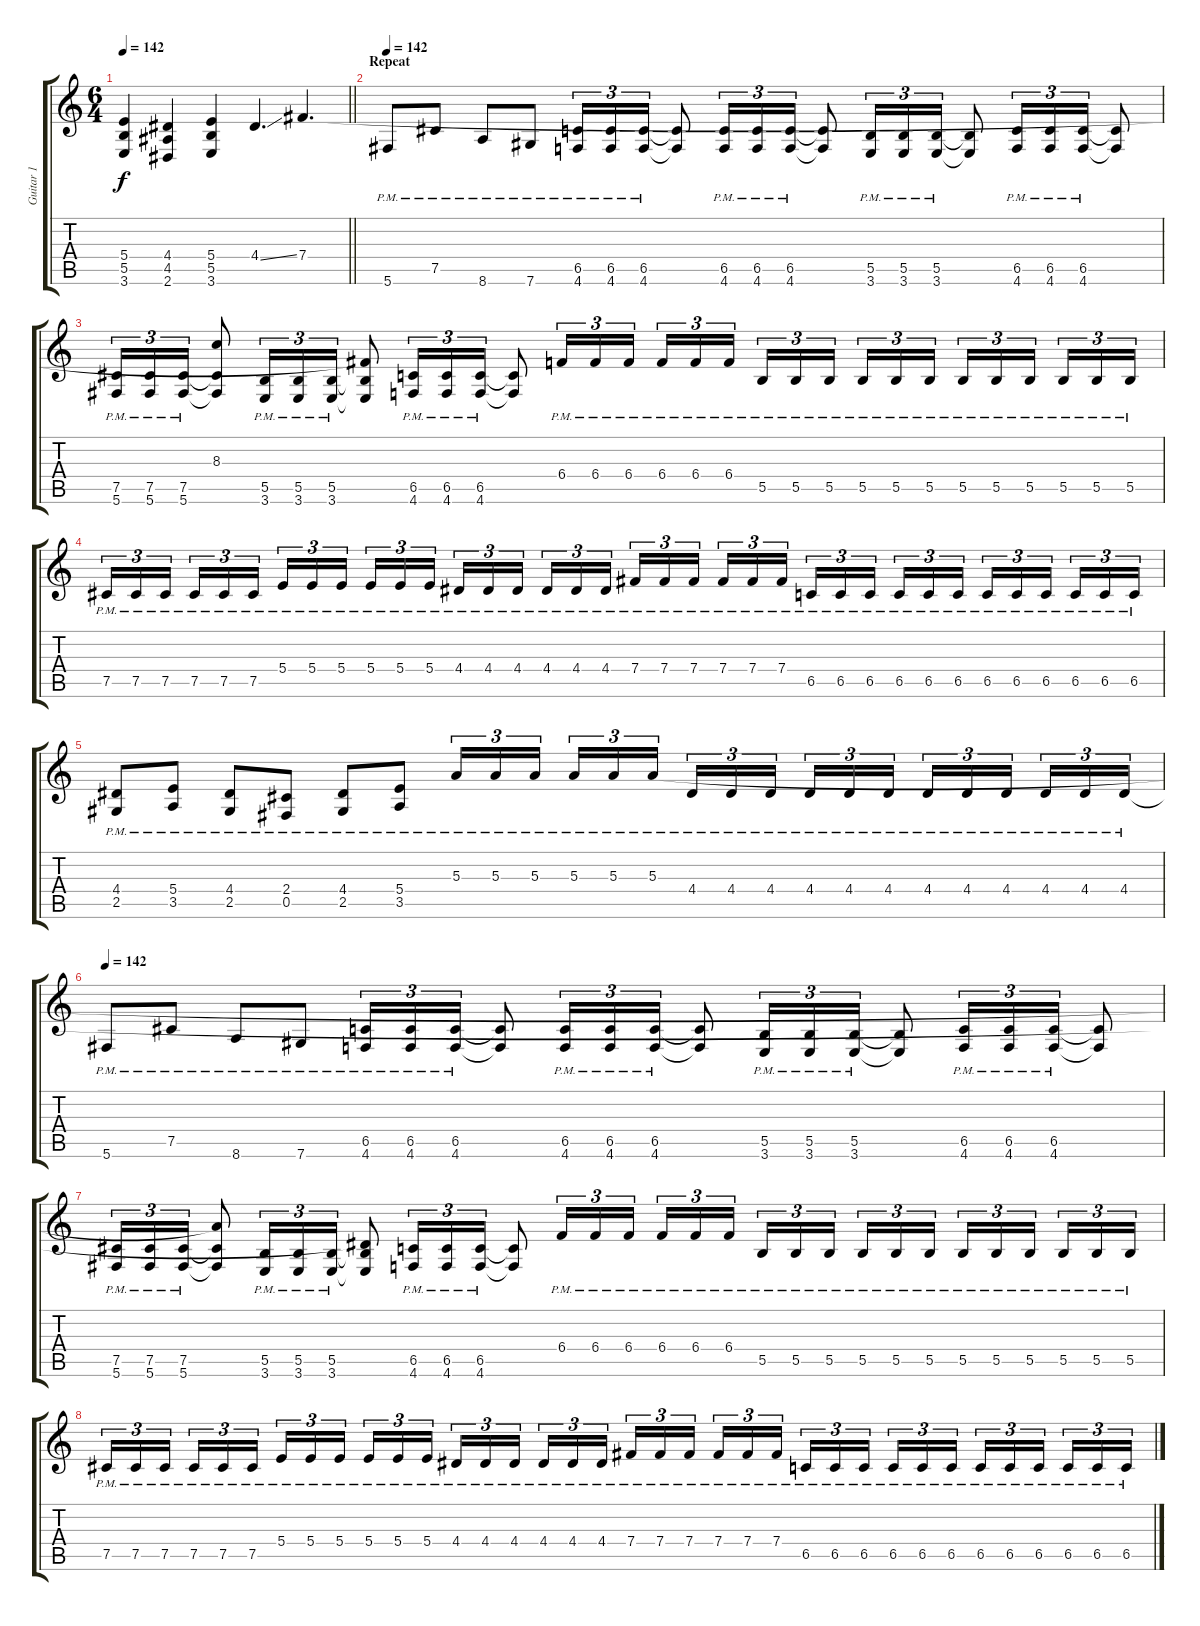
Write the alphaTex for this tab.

\track ("Guitar 1" "Guitar 1") {instrument distortionguitar}
\staff {score tabs}
\tuning (Db4 Ab3 E3 B2 Gb2 Db2) {hide}
\ts (6 4)
\tempo 142
\clef g2
\barLineRight lightlight
\ks c
(5.4 5.5 3.6).4{dy f} (4.4 4.5 2.6).4 (5.4 5.5 3.6).4 4.4{ss}.4{d} 7.4.4{d} |
\section ("" "Repeat")
\tempo 150
\tempo 142
5.6{pm}.8 7.5{pm}.8 8.6{pm}.8 7.6{pm}.8 (6.5{pm} 4.6{pm}).16{tu (3 2)} (6.5{pm} 4.6{pm}).16{tu (3 2)} (6.5{pm} 4.6{pm}).16{tu (3 2)} (6.5{t} 4.6{t}).8 (6.5{pm} 4.6{pm}).16{tu (3 2)} (6.5{pm} 4.6{pm}).16{tu (3 2)} (6.5{pm} 4.6{pm}).16{tu (3 2)} (6.5{t} 4.6{t}).8 (5.5{pm} 3.6{pm}).16{tu (3 2)} (5.5{pm} 3.6{pm}).16{tu (3 2)} (5.5{pm} 3.6{pm}).16{tu (3 2)} (5.5{t} 3.6{t}).8 (6.5{pm} 4.6{pm}).16{tu (3 2)} (6.5{pm} 4.6).16{tu (3 2)} (6.5{pm} 4.6{pm}).16{tu (3 2)} (6.5{t} 4.6{t}).8 |
(7.5{pm} 5.6{pm}).16{tu (3 2)} (7.5{pm} 5.6{pm}).16{tu (3 2)} (7.5{pm} 5.6{pm}).16{tu (3 2)} (8.3{t} 7.5{t} 5.6{t}).8 (5.5{pm} 3.6{pm}).16{tu (3 2)} (5.5{pm} 3.6{pm}).16{tu (3 2)} (5.5{pm} 3.6{pm}).16{tu (3 2)} (7.4{t} 5.5{t} 3.6{t}).8 (6.5{pm} 4.6{pm}).16{tu (3 2)} (6.5{pm} 4.6{pm}).16{tu (3 2)} (6.5{pm} 4.6{pm}).16{tu (3 2)} (6.5{t} 4.6{t}).8 6.4{pm}.16{tu (3 2)} 6.4{pm}.16{tu (3 2)} 6.4{pm}.16{tu (3 2) beam splitsecondary} 6.4{pm}.16{tu (3 2)} 6.4{pm}.16{tu (3 2)} 6.4{pm}.16{tu (3 2) beam splitsecondary} 5.5{pm}.16{tu (3 2)} 5.5{pm}.16{tu (3 2)} 5.5{pm}.16{tu (3 2) beam splitsecondary} 5.5{pm}.16{tu (3 2)} 5.5{pm}.16{tu (3 2)} 5.5{pm}.16{tu (3 2) beam splitsecondary} 5.5{pm}.16{tu (3 2)} 5.5{pm}.16{tu (3 2)} 5.5{pm}.16{tu (3 2) beam splitsecondary} 5.5{pm}.16{tu (3 2)} 5.5{pm}.16{tu (3 2)} 5.5{pm}.16{tu (3 2)} |
7.5{pm}.16{tu (3 2)} 7.5{pm}.16{tu (3 2)} 7.5{pm}.16{tu (3 2) beam splitsecondary} 7.5{pm}.16{tu (3 2)} 7.5{pm}.16{tu (3 2)} 7.5{pm}.16{tu (3 2) beam splitsecondary} 5.4{pm}.16{tu (3 2)} 5.4{pm}.16{tu (3 2)} 5.4{pm}.16{tu (3 2) beam splitsecondary} 5.4{pm}.16{tu (3 2)} 5.4{pm}.16{tu (3 2)} 5.4{pm}.16{tu (3 2) beam splitsecondary} 4.4{pm}.16{tu (3 2)} 4.4{pm}.16{tu (3 2)} 4.4{pm}.16{tu (3 2) beam splitsecondary} 4.4{pm}.16{tu (3 2)} 4.4{pm}.16{tu (3 2)} 4.4{pm}.16{tu (3 2)} 7.4{pm}.16{tu (3 2)} 7.4{pm}.16{tu (3 2)} 7.4{pm}.16{tu (3 2) beam splitsecondary} 7.4{pm}.16{tu (3 2)} 7.4{pm}.16{tu (3 2)} 7.4{pm}.16{tu (3 2) beam splitsecondary} 6.5{pm}.16{tu (3 2)} 6.5{pm}.16{tu (3 2)} 6.5{pm}.16{tu (3 2) beam splitsecondary} 6.5{pm}.16{tu (3 2)} 6.5{pm}.16{tu (3 2)} 6.5{pm}.16{tu (3 2) beam splitsecondary} 6.5{pm}.16{tu (3 2)} 6.5{pm}.16{tu (3 2)} 6.5{pm}.16{tu (3 2) beam splitsecondary} 6.5{pm}.16{tu (3 2)} 6.5{pm}.16{tu (3 2)} 6.5{pm}.16{tu (3 2)} |
(4.4{pm} 2.5{pm}).8 (5.4{pm} 3.5{pm}).8 (4.4{pm} 2.5{pm}).8 (2.4{pm} 0.5{pm}).8 (4.4{pm} 2.5{pm}).8 (5.4{pm} 3.5{pm}).8 5.3{pm}.16{tu (3 2)} 5.3{pm}.16{tu (3 2)} 5.3{pm}.16{tu (3 2) beam splitsecondary} 5.3{pm}.16{tu (3 2)} 5.3{pm}.16{tu (3 2)} 5.3{pm}.16{tu (3 2) beam splitsecondary} 4.4{pm}.16{tu (3 2)} 4.4{pm}.16{tu (3 2)} 4.4{pm}.16{tu (3 2) beam splitsecondary} 4.4{pm}.16{tu (3 2)} 4.4{pm}.16{tu (3 2)} 4.4{pm}.16{tu (3 2) beam splitsecondary} 4.4{pm}.16{tu (3 2)} 4.4{pm}.16{tu (3 2)} 4.4{pm}.16{tu (3 2) beam splitsecondary} 4.4{pm}.16{tu (3 2)} 4.4{pm}.16{tu (3 2)} 4.4{pm}.16{tu (3 2)} |
\tempo 150
\tempo 142
5.6{pm}.8 7.5{pm}.8 8.6{pm}.8 7.6{pm}.8 (6.5{pm} 4.6{pm}).16{tu (3 2)} (6.5{pm} 4.6{pm}).16{tu (3 2)} (6.5{pm} 4.6{pm}).16{tu (3 2)} (6.5{t} 4.6{t}).8 (6.5{pm} 4.6{pm}).16{tu (3 2)} (6.5{pm} 4.6{pm}).16{tu (3 2)} (6.5{pm} 4.6{pm}).16{tu (3 2)} (6.5{t} 4.6{t}).8 (5.5{pm} 3.6{pm}).16{tu (3 2)} (5.5{pm} 3.6{pm}).16{tu (3 2)} (5.5{pm} 3.6{pm}).16{tu (3 2)} (5.5{t} 3.6{t}).8 (6.5{pm} 4.6{pm}).16{tu (3 2)} (6.5{pm} 4.6).16{tu (3 2)} (6.5{pm} 4.6{pm}).16{tu (3 2)} (6.5{t} 4.6{t}).8 |
(7.5{pm} 5.6{pm}).16{tu (3 2)} (7.5{pm} 5.6{pm}).16{tu (3 2)} (7.5{pm} 5.6{pm}).16{tu (3 2)} (5.3{t} 7.5{t} 5.6{t}).8 (5.5{pm} 3.6{pm}).16{tu (3 2)} (5.5{pm} 3.6{pm}).16{tu (3 2)} (5.5{pm} 3.6{pm}).16{tu (3 2)} (4.4{t} 5.5{t} 3.6{t}).8 (6.5{pm} 4.6{pm}).16{tu (3 2)} (6.5{pm} 4.6{pm}).16{tu (3 2)} (6.5{pm} 4.6{pm}).16{tu (3 2)} (6.5{t} 4.6{t}).8 6.4{pm}.16{tu (3 2)} 6.4{pm}.16{tu (3 2)} 6.4{pm}.16{tu (3 2) beam splitsecondary} 6.4{pm}.16{tu (3 2)} 6.4{pm}.16{tu (3 2)} 6.4{pm}.16{tu (3 2) beam splitsecondary} 5.5{pm}.16{tu (3 2)} 5.5{pm}.16{tu (3 2)} 5.5{pm}.16{tu (3 2) beam splitsecondary} 5.5{pm}.16{tu (3 2)} 5.5{pm}.16{tu (3 2)} 5.5{pm}.16{tu (3 2) beam splitsecondary} 5.5{pm}.16{tu (3 2)} 5.5{pm}.16{tu (3 2)} 5.5{pm}.16{tu (3 2) beam splitsecondary} 5.5{pm}.16{tu (3 2)} 5.5{pm}.16{tu (3 2)} 5.5{pm}.16{tu (3 2)} |
7.5{pm}.16{tu (3 2)} 7.5{pm}.16{tu (3 2)} 7.5{pm}.16{tu (3 2) beam splitsecondary} 7.5{pm}.16{tu (3 2)} 7.5{pm}.16{tu (3 2)} 7.5{pm}.16{tu (3 2) beam splitsecondary} 5.4{pm}.16{tu (3 2)} 5.4{pm}.16{tu (3 2)} 5.4{pm}.16{tu (3 2) beam splitsecondary} 5.4{pm}.16{tu (3 2)} 5.4{pm}.16{tu (3 2)} 5.4{pm}.16{tu (3 2) beam splitsecondary} 4.4{pm}.16{tu (3 2)} 4.4{pm}.16{tu (3 2)} 4.4{pm}.16{tu (3 2) beam splitsecondary} 4.4{pm}.16{tu (3 2)} 4.4{pm}.16{tu (3 2)} 4.4{pm}.16{tu (3 2)} 7.4{pm}.16{tu (3 2)} 7.4{pm}.16{tu (3 2)} 7.4{pm}.16{tu (3 2) beam splitsecondary} 7.4{pm}.16{tu (3 2)} 7.4{pm}.16{tu (3 2)} 7.4{pm}.16{tu (3 2) beam splitsecondary} 6.5{pm}.16{tu (3 2)} 6.5{pm}.16{tu (3 2)} 6.5{pm}.16{tu (3 2) beam splitsecondary} 6.5{pm}.16{tu (3 2)} 6.5{pm}.16{tu (3 2)} 6.5{pm}.16{tu (3 2) beam splitsecondary} 6.5{pm}.16{tu (3 2)} 6.5{pm}.16{tu (3 2)} 6.5{pm}.16{tu (3 2) beam splitsecondary} 6.5{pm}.16{tu (3 2)} 6.5{pm}.16{tu (3 2)} 6.5{pm}.16{tu (3 2)}
